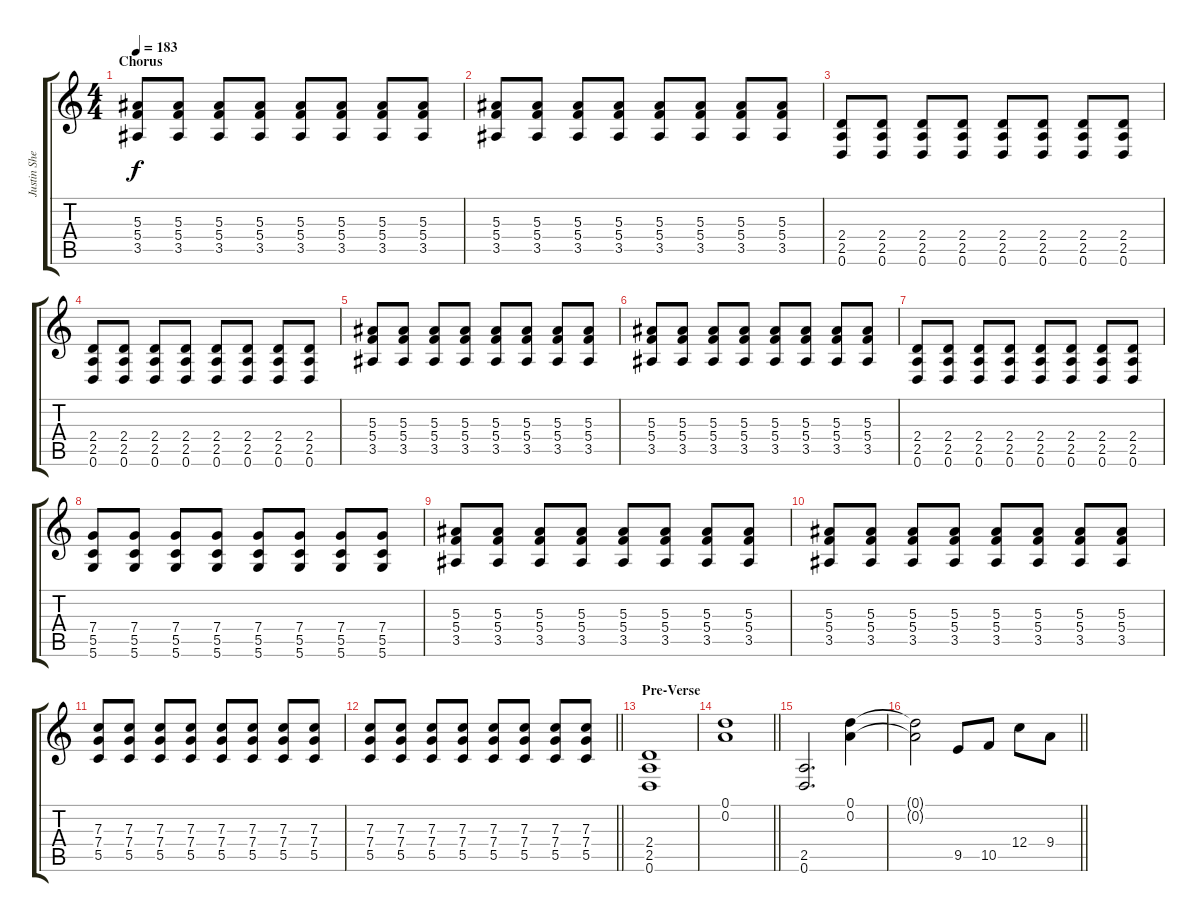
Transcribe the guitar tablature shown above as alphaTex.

\track ("Justin Shekoski" "Justin She") {instrument distortionguitar}
\staff {score tabs}
\tuning (D4 A3 F3 C3 G2 D2) {hide}
\ts (4 4)
\section ("" "Chorus")
\tempo 183
\clef g2
\ks c
(5.3 5.4 3.5).8{dy f} (5.3 5.4 3.5).8 (5.3 5.4 3.5).8 (5.3 5.4 3.5).8 (5.3 5.4 3.5).8 (5.3 5.4 3.5).8 (5.3 5.4 3.5).8 (5.3 5.4 3.5).8 |
(5.3 5.4 3.5).8 (5.3 5.4 3.5).8 (5.3 5.4 3.5).8 (5.3 5.4 3.5).8 (5.3 5.4 3.5).8 (5.3 5.4 3.5).8 (5.3 5.4 3.5).8 (5.3 5.4 3.5).8 |
(2.4 2.5 0.6).8 (2.4 2.5 0.6).8 (2.4 2.5 0.6).8 (2.4 2.5 0.6).8 (2.4 2.5 0.6).8 (2.4 2.5 0.6).8 (2.4 2.5 0.6).8 (2.4 2.5 0.6).8 |
(2.4 2.5 0.6).8 (2.4 2.5 0.6).8 (2.4 2.5 0.6).8 (2.4 2.5 0.6).8 (2.4 2.5 0.6).8 (2.4 2.5 0.6).8 (2.4 2.5 0.6).8 (2.4 2.5 0.6).8 |
(5.3 5.4 3.5).8 (5.3 5.4 3.5).8 (5.3 5.4 3.5).8 (5.3 5.4 3.5).8 (5.3 5.4 3.5).8 (5.3 5.4 3.5).8 (5.3 5.4 3.5).8 (5.3 5.4 3.5).8 |
(5.3 5.4 3.5).8 (5.3 5.4 3.5).8 (5.3 5.4 3.5).8 (5.3 5.4 3.5).8 (5.3 5.4 3.5).8 (5.3 5.4 3.5).8 (5.3 5.4 3.5).8 (5.3 5.4 3.5).8 |
(2.4 2.5 0.6).8 (2.4 2.5 0.6).8 (2.4 2.5 0.6).8 (2.4 2.5 0.6).8 (2.4 2.5 0.6).8 (2.4 2.5 0.6).8 (2.4 2.5 0.6).8 (2.4 2.5 0.6).8 |
(7.4 5.5 5.6).8 (7.4 5.5 5.6).8 (7.4 5.5 5.6).8 (7.4 5.5 5.6).8 (7.4 5.5 5.6).8 (7.4 5.5 5.6).8 (7.4 5.5 5.6).8 (7.4 5.5 5.6).8 |
(5.3 5.4 3.5).8 (5.3 5.4 3.5).8 (5.3 5.4 3.5).8 (5.3 5.4 3.5).8 (5.3 5.4 3.5).8 (5.3 5.4 3.5).8 (5.3 5.4 3.5).8 (5.3 5.4 3.5).8 |
(5.3 5.4 3.5).8 (5.3 5.4 3.5).8 (5.3 5.4 3.5).8 (5.3 5.4 3.5).8 (5.3 5.4 3.5).8 (5.3 5.4 3.5).8 (5.3 5.4 3.5).8 (5.3 5.4 3.5).8 |
(7.3 7.4 5.5).8 (7.3 7.4 5.5).8 (7.3 7.4 5.5).8 (7.3 7.4 5.5).8 (7.3 7.4 5.5).8 (7.3 7.4 5.5).8 (7.3 7.4 5.5).8 (7.3 7.4 5.5).8 |
\barLineRight lightlight
(7.3 7.4 5.5).8 (7.3 7.4 5.5).8 (7.3 7.4 5.5).8 (7.3 7.4 5.5).8 (7.3 7.4 5.5).8 (7.3 7.4 5.5).8 (7.3 7.4 5.5).8 (7.3 7.4 5.5).8 |
\section ("" "Pre-Verse")
(2.4 2.5 0.6).1 |
\barLineRight lightlight
(0.1 0.2).1 |
(2.5 0.6).2{d} (0.1 0.2).4 |
\barLineRight lightlight
(0.1{t} 0.2{t}).2 9.5.8 10.5.8 12.4.8 9.4.8
